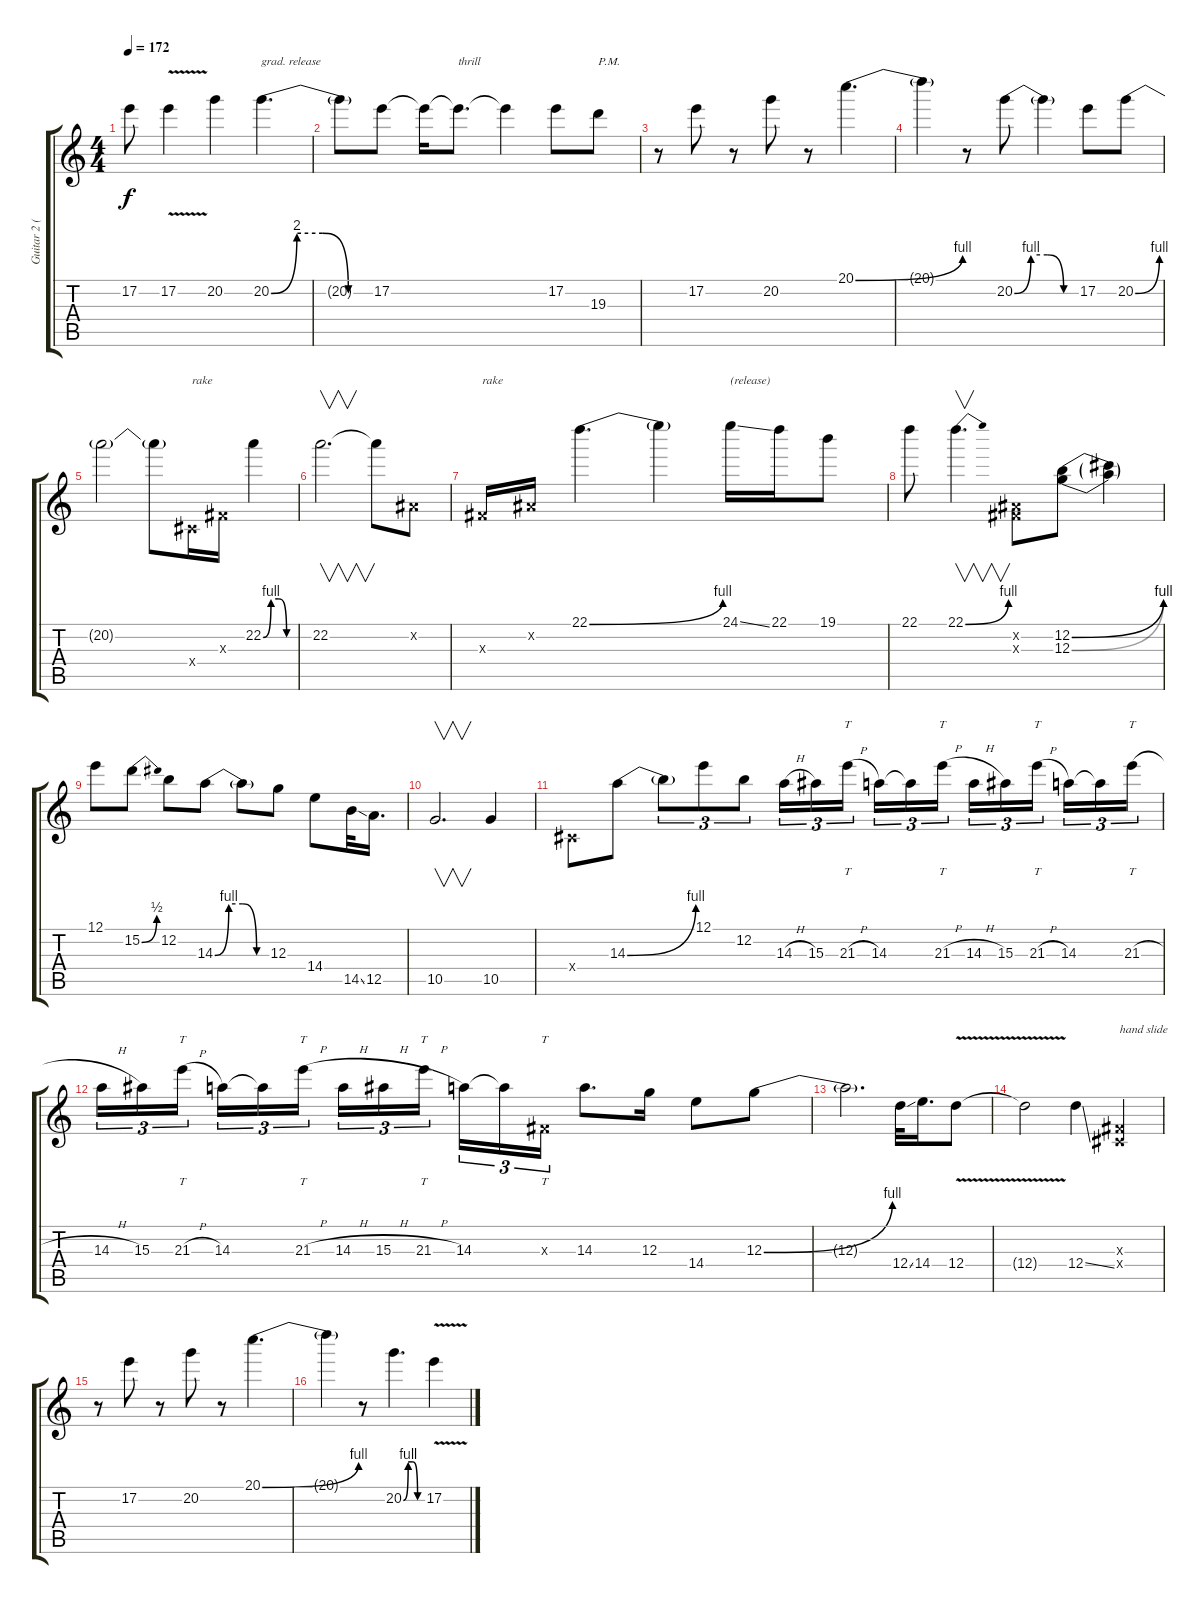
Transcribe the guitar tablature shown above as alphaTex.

\track ("Guitar 2 (Wah)" "Guitar 2 (") {instrument distortionguitar}
\staff {score tabs}
\tuning (E4 B3 G3 D3 A2 E2) {hide}
\ts (4 4)
\tempo 172
\clef g2
\ks c
17.2{t}.8{dy f} 17.2{v}.4 20.2.4 20.2{be (custom 0 0 15 8 30 8 45 0 60 0)}.4{d txt "grad. release"} |
20.2{t}.8 17.2.8 17.2{t}.16 17.2{t}.8{d txt "thrill"} 17.2{t}.4 17.2.8 19.3.8{txt "P.M."} |
r.8 17.2.8 r.8 20.2.8 r.8 20.1{be (bend 0 0 60 4)}.4{d} |
20.1{t}.4 r.8 20.2{be (custom 0 0 15 4 30 4 45 0 60 0)}.8 20.2{t}.4 17.2.8 20.2{be (bend 0 0 60 4)}.8 |
20.2{t}.2 20.2{t}.8 -1.4{x}.16{txt "rake"} -1.3{x}.16 22.2{be (custom 0 0 15 4 30 4 45 0 60 0)}.4 |
22.2.2{v d} 22.2{t}.8 -1.2{x}.8 |
-1.3{x}.16{txt "rake"} -1.2{x}.16 22.1{be (bend 0 0 60 4)}.4{d} 22.1{t}.4 24.1{ss}.16{txt "(release)"} 22.1.16 19.1.8 |
22.1.8 22.1{be (bend 0 0 60 4)}.4{v d} (-1.2{x} -1.3{x}).8 (12.2{be (bend 0 0 60 4)} 12.3{be (bend 0 0 60 4)}).8 (12.2{t} 12.3{t}).4 |
12.1.8 15.2{be (bend 0 0 60 2)}.8 12.2.8 14.3{be (custom 0 0 15 4 30 4 45 0 60 0)}.8 14.3{t}.8 12.3.8 14.4.8 14.5{ss}.32 12.5.16{d} |
10.5.2{v d} 10.5.4 |
-1.4{x}.8 14.3{be (bend 0 0 60 4)}.8 14.3{t}.8{tu (3 2)} 12.1.8{tu (3 2)} 12.2.8{tu (3 2)} 14.3{h}.16{tu (3 2)} 15.3.16{tu (3 2)} 21.3{h}.16{tt tu (3 2)} 14.3.16{tu (3 2)} 14.3{t}.16{tu (3 2)} 21.3{h}.16{tt tu (3 2)} 14.3{h}.16{tu (3 2)} 15.3.16{tu (3 2)} 21.3{h}.16{tt tu (3 2)} 14.3.16{tu (3 2)} 14.3{t}.16{tu (3 2)} 21.3{h}.16{tt tu (3 2)} |
14.3{h}.16{tu (3 2)} 15.3.16{tu (3 2)} 21.3{h}.16{tt tu (3 2)} 14.3.16{tu (3 2)} 14.3{t}.16{tu (3 2)} 21.3{h}.16{tt tu (3 2)} 14.3{h}.16{tu (3 2)} 15.3{h}.16{tu (3 2)} 21.3{h}.16{tt tu (3 2)} 14.3.16{tu (3 2)} 14.3{t}.16{tu (3 2)} -1.3{x}.16{tt tu (3 2)} 14.3.8{d} 12.3.16 14.4.8 12.3{be (bend 0 0 60 4)}.8 |
12.3{t}.2{d} 12.4{ss}.32 14.4.16{d} 12.4{v}.8 |
12.4{t}.2 12.4{ss}.4 (-1.3{x} -1.4{x}).4{txt "hand slide"} |
r.8 17.2.8 r.8 20.2.8 r.8 20.1{be (bend 0 0 60 4)}.4{d} |
20.1{t}.4 r.8 20.2{be (custom 0 0 15 4 30 4 45 0 60 0)}.4{d} 17.2{v}.4
